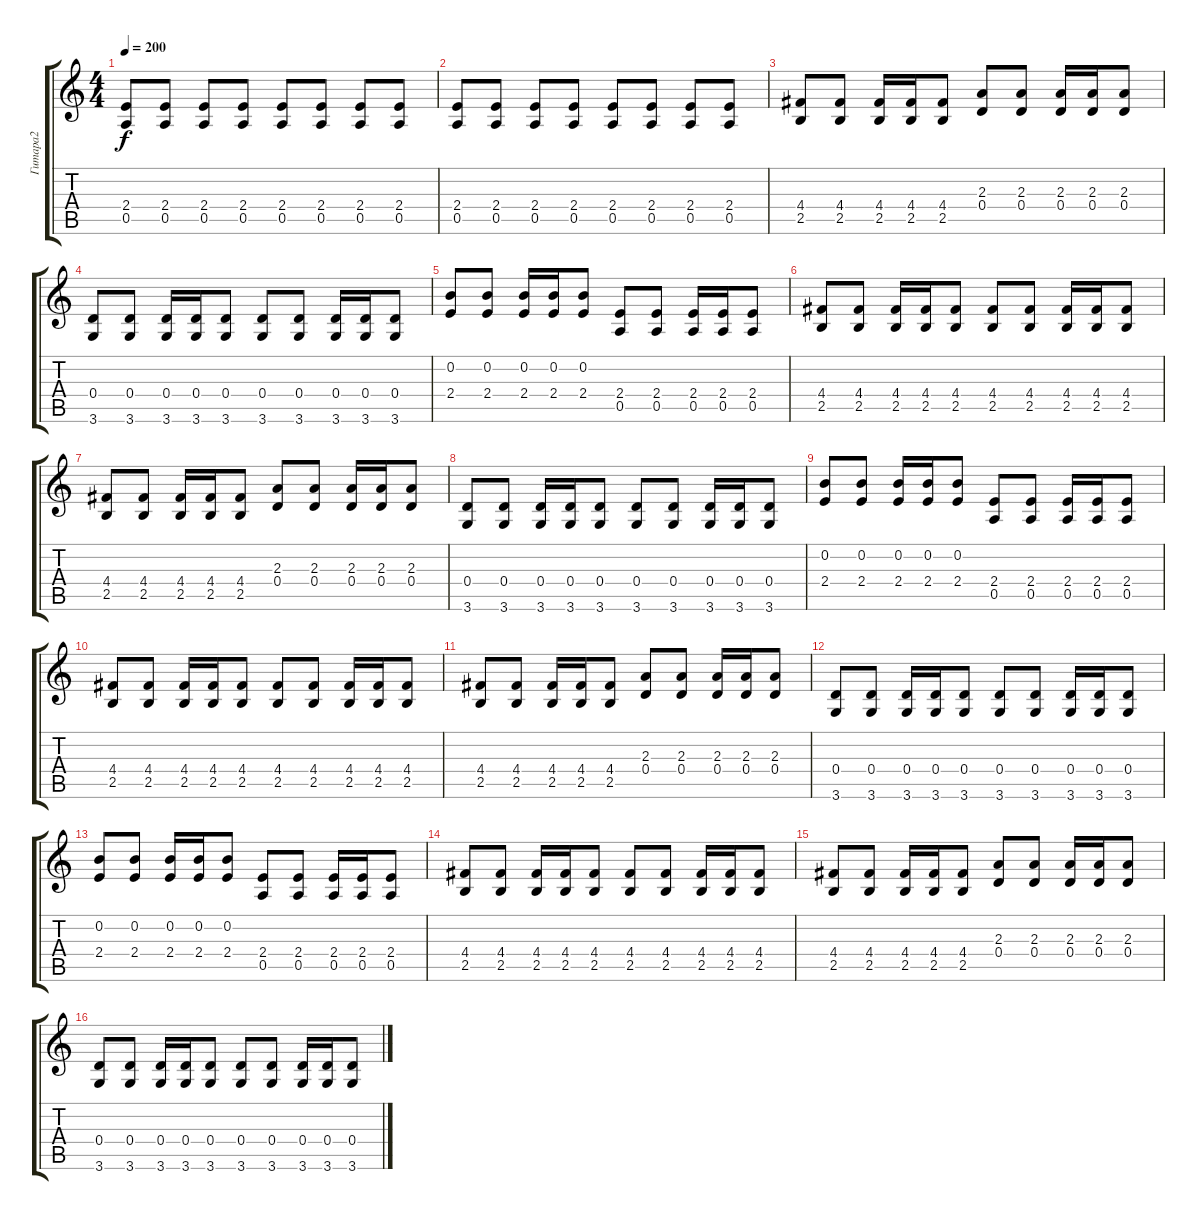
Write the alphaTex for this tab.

\track ("Гитара2" "Гитара2") {instrument distortionguitar}
\staff {score tabs}
\tuning (E4 B3 G3 D3 A2 E2) {hide}
\ts (4 4)
\tempo 200
\clef g2
\ks c
(2.4 0.5).8{dy f} (2.4 0.5).8 (2.4 0.5).8 (2.4 0.5).8 (2.4 0.5).8 (2.4 0.5).8 (2.4 0.5).8 (2.4 0.5).8 |
(2.4 0.5).8 (2.4 0.5).8 (2.4 0.5).8 (2.4 0.5).8 (2.4 0.5).8 (2.4 0.5).8 (2.4 0.5).8 (2.4 0.5).8 |
(4.4 2.5).8 (4.4 2.5).8 (4.4 2.5).16 (4.4 2.5).16 (4.4 2.5).8 (2.3 0.4).8 (2.3 0.4).8 (2.3 0.4).16 (2.3 0.4).16 (2.3 0.4).8 |
(0.4 3.6).8 (0.4 3.6).8 (0.4 3.6).16 (0.4 3.6).16 (0.4 3.6).8 (0.4 3.6).8 (0.4 3.6).8 (0.4 3.6).16 (0.4 3.6).16 (0.4 3.6).8 |
(0.2 2.4).8 (0.2 2.4).8 (0.2 2.4).16 (0.2 2.4).16 (0.2 2.4).8 (2.4 0.5).8 (2.4 0.5).8 (2.4 0.5).16 (2.4 0.5).16 (2.4 0.5).8 |
(4.4 2.5).8 (4.4 2.5).8 (4.4 2.5).16 (4.4 2.5).16 (4.4 2.5).8 (4.4 2.5).8 (4.4 2.5).8 (4.4 2.5).16 (4.4 2.5).16 (4.4 2.5).8 |
(4.4 2.5).8 (4.4 2.5).8 (4.4 2.5).16 (4.4 2.5).16 (4.4 2.5).8 (2.3 0.4).8 (2.3 0.4).8 (2.3 0.4).16 (2.3 0.4).16 (2.3 0.4).8 |
(0.4 3.6).8 (0.4 3.6).8 (0.4 3.6).16 (0.4 3.6).16 (0.4 3.6).8 (0.4 3.6).8 (0.4 3.6).8 (0.4 3.6).16 (0.4 3.6).16 (0.4 3.6).8 |
(0.2 2.4).8 (0.2 2.4).8 (0.2 2.4).16 (0.2 2.4).16 (0.2 2.4).8 (2.4 0.5).8 (2.4 0.5).8 (2.4 0.5).16 (2.4 0.5).16 (2.4 0.5).8 |
(4.4 2.5).8 (4.4 2.5).8 (4.4 2.5).16 (4.4 2.5).16 (4.4 2.5).8 (4.4 2.5).8 (4.4 2.5).8 (4.4 2.5).16 (4.4 2.5).16 (4.4 2.5).8 |
(4.4 2.5).8 (4.4 2.5).8 (4.4 2.5).16 (4.4 2.5).16 (4.4 2.5).8 (2.3 0.4).8 (2.3 0.4).8 (2.3 0.4).16 (2.3 0.4).16 (2.3 0.4).8 |
(0.4 3.6).8 (0.4 3.6).8 (0.4 3.6).16 (0.4 3.6).16 (0.4 3.6).8 (0.4 3.6).8 (0.4 3.6).8 (0.4 3.6).16 (0.4 3.6).16 (0.4 3.6).8 |
(0.2 2.4).8 (0.2 2.4).8 (0.2 2.4).16 (0.2 2.4).16 (0.2 2.4).8 (2.4 0.5).8 (2.4 0.5).8 (2.4 0.5).16 (2.4 0.5).16 (2.4 0.5).8 |
(4.4 2.5).8 (4.4 2.5).8 (4.4 2.5).16 (4.4 2.5).16 (4.4 2.5).8 (4.4 2.5).8 (4.4 2.5).8 (4.4 2.5).16 (4.4 2.5).16 (4.4 2.5).8 |
(4.4 2.5).8 (4.4 2.5).8 (4.4 2.5).16 (4.4 2.5).16 (4.4 2.5).8 (2.3 0.4).8 (2.3 0.4).8 (2.3 0.4).16 (2.3 0.4).16 (2.3 0.4).8 |
(0.4 3.6).8 (0.4 3.6).8 (0.4 3.6).16 (0.4 3.6).16 (0.4 3.6).8 (0.4 3.6).8 (0.4 3.6).8 (0.4 3.6).16 (0.4 3.6).16 (0.4 3.6).8
